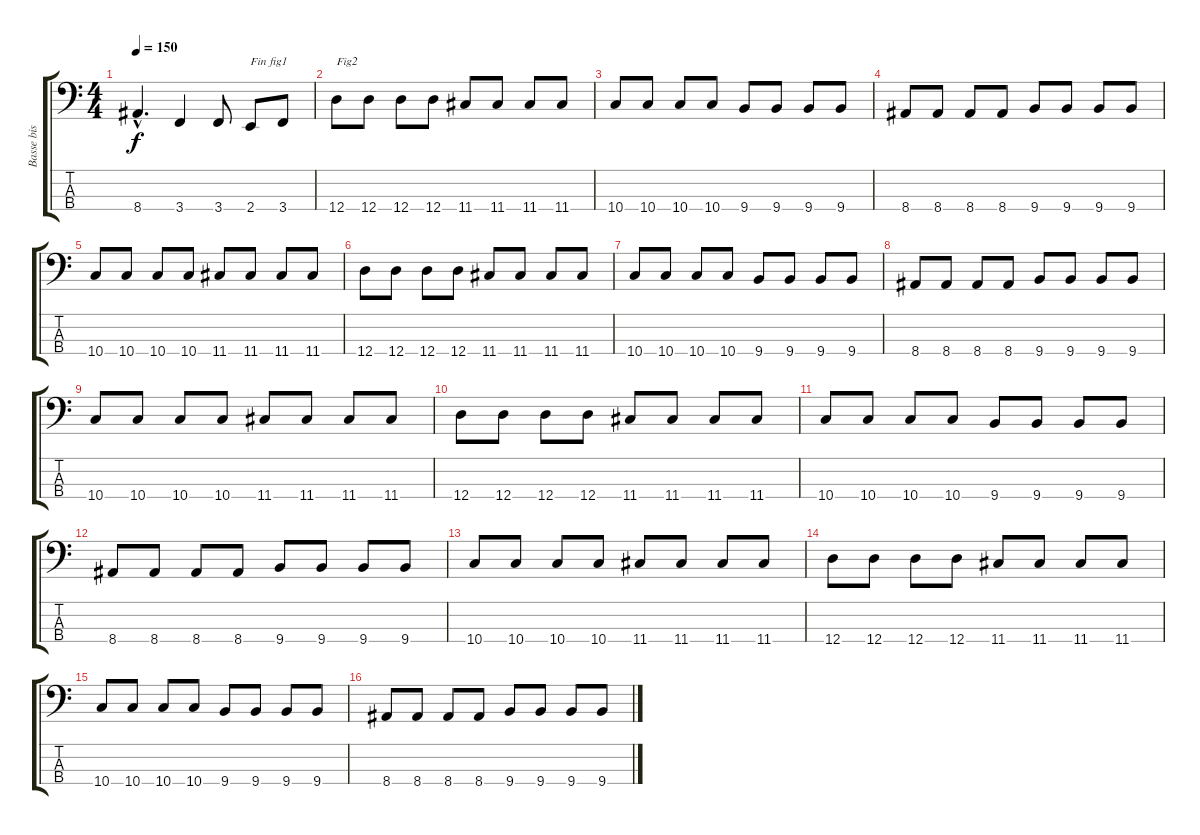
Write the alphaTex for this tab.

\track ("Basse bis" "Basse bis") {instrument synthbass2}
\staff {score tabs}
\tuning (G2 D2 A1 D1) {hide}
\ts (4 4)
\tempo 150
\clef f4
\ks c
8.4{hac}.4{d dy f} 3.4.4 3.4.8 2.4.8{txt "Fin fig1"} 3.4.8 |
12.4.8{txt "Fig2"} 12.4.8 12.4.8 12.4.8 11.4.8 11.4.8 11.4.8 11.4.8 |
10.4.8 10.4.8 10.4.8 10.4.8 9.4.8 9.4.8 9.4.8 9.4.8 |
8.4.8 8.4.8 8.4.8 8.4.8 9.4.8 9.4.8 9.4.8 9.4.8 |
10.4.8 10.4.8 10.4.8 10.4.8 11.4.8 11.4.8 11.4.8 11.4.8 |
12.4.8 12.4.8 12.4.8 12.4.8 11.4.8 11.4.8 11.4.8 11.4.8 |
10.4.8 10.4.8 10.4.8 10.4.8 9.4.8 9.4.8 9.4.8 9.4.8 |
8.4.8 8.4.8 8.4.8 8.4.8 9.4.8 9.4.8 9.4.8 9.4.8 |
10.4.8 10.4.8 10.4.8 10.4.8 11.4.8 11.4.8 11.4.8 11.4.8 |
12.4.8 12.4.8 12.4.8 12.4.8 11.4.8 11.4.8 11.4.8 11.4.8 |
10.4.8 10.4.8 10.4.8 10.4.8 9.4.8 9.4.8 9.4.8 9.4.8 |
8.4.8 8.4.8 8.4.8 8.4.8 9.4.8 9.4.8 9.4.8 9.4.8 |
10.4.8 10.4.8 10.4.8 10.4.8 11.4.8 11.4.8 11.4.8 11.4.8 |
12.4.8 12.4.8 12.4.8 12.4.8 11.4.8 11.4.8 11.4.8 11.4.8 |
10.4.8 10.4.8 10.4.8 10.4.8 9.4.8 9.4.8 9.4.8 9.4.8 |
8.4.8 8.4.8 8.4.8 8.4.8 9.4.8 9.4.8 9.4.8 9.4.8
